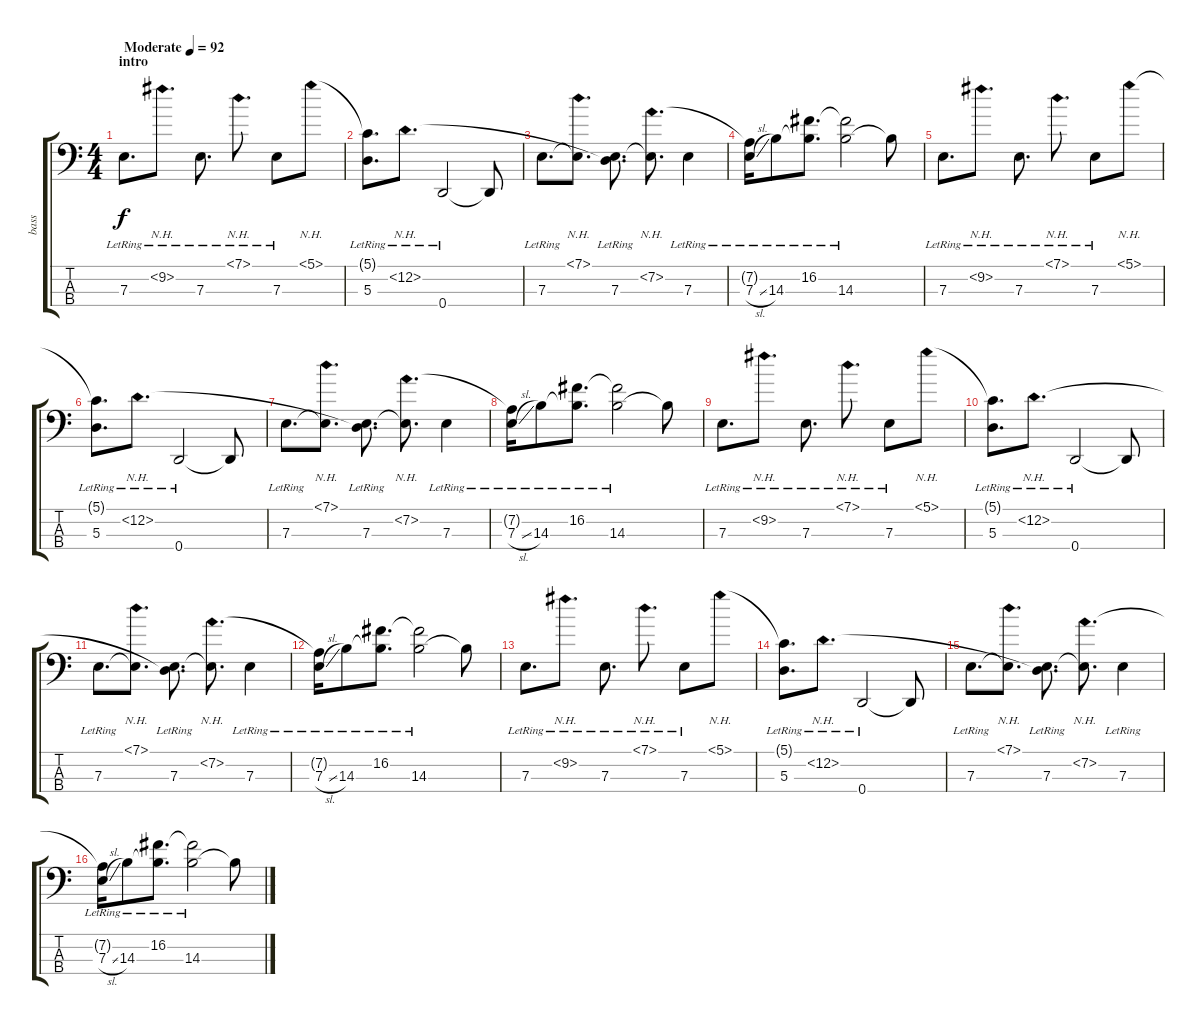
\track ("bass" "bass") {instrument electricbasspick}
\staff {score tabs}
\tuning (G2 D2 A1 D1) {hide}
\ts (4 4)
\section ("" "intro")
\tempo (92 "Moderate")
\clef f4
\ks c
7.3{lr}.8{d dy f instrument electricbasspick} 9.2{nh lr}.8{d} 7.3{lr}.8{d} 7.1{nh lr}.8{d} 7.3{lr}.8 5.1{nh}.8 |
(5.1{t} 5.3{lr}).8{d} 0.2{nh lr}.8{d} 0.4{lr}.2 0.4{t}.8 |
7.3{lr}.8{d} (7.1{nh} 7.3{t}).8{d} (0.2{t} 7.3{lr}).8{d} (7.2{nh} 7.3{t}).8{d} 7.3{lr}.4 |
(7.2{t} 7.3{sl lr}).16 14.3{lr}.8 (16.2{lr} 14.3{t}).8{d} (16.2{t} 14.3{lr}).2 14.3{t}.8 |
7.3{lr}.8{d} 9.2{nh lr}.8{d} 7.3{lr}.8{d} 7.1{nh lr}.8{d} 7.3{lr}.8 5.1{nh}.8 |
(5.1{t} 5.3{lr}).8{d} 0.2{nh lr}.8{d} 0.4{lr}.2 0.4{t}.8 |
7.3{lr}.8{d} (7.1{nh} 7.3{t}).8{d} (0.2{t} 7.3{lr}).8{d} (7.2{nh} 7.3{t}).8{d} 7.3{lr}.4 |
(7.2{t} 7.3{sl lr}).16 14.3{lr}.8 (16.2{lr} 14.3{t}).8{d} (16.2{t} 14.3{lr}).2 14.3{t}.8 |
7.3{lr}.8{d} 9.2{nh lr}.8{d} 7.3{lr}.8{d} 7.1{nh lr}.8{d} 7.3{lr}.8 5.1{nh}.8 |
(5.1{t} 5.3{lr}).8{d} 0.2{nh lr}.8{d} 0.4{lr}.2 0.4{t}.8 |
7.3{lr}.8{d} (7.1{nh} 7.3{t}).8{d} (0.2{t} 7.3{lr}).8{d} (7.2{nh} 7.3{t}).8{d} 7.3{lr}.4 |
(7.2{t} 7.3{sl lr}).16 14.3{lr}.8 (16.2{lr} 14.3{t}).8{d} (16.2{t} 14.3{lr}).2 14.3{t}.8 |
7.3{lr}.8{d} 9.2{nh lr}.8{d} 7.3{lr}.8{d} 7.1{nh lr}.8{d} 7.3{lr}.8 5.1{nh}.8 |
(5.1{t} 5.3{lr}).8{d} 0.2{nh lr}.8{d} 0.4{lr}.2 0.4{t}.8 |
7.3{lr}.8{d} (7.1{nh} 7.3{t}).8{d} (0.2{t} 7.3{lr}).8{d} (7.2{nh} 7.3{t}).8{d} 7.3{lr}.4 |
(7.2{t} 7.3{sl lr}).16 14.3{lr}.8 (16.2{lr} 14.3{t}).8{d} (16.2{t} 14.3{lr}).2 14.3{t}.8
